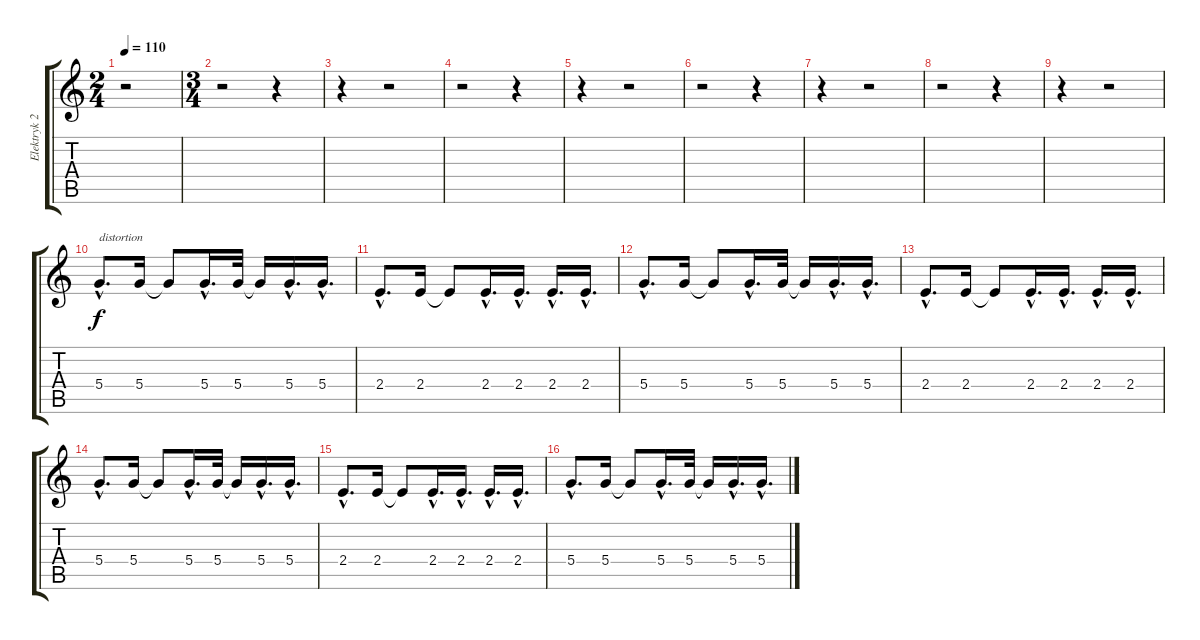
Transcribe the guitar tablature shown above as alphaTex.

\track ("Elektryk 2" "Elektryk 2") {instrument electricguitarclean}
\staff {score tabs}
\tuning (E4 B3 G3 D3 A2 E2) {hide}
\ts (2 4)
\tempo 110
\clef g2
\ks c
r.2{dy f} |
\ts (3 4)
r.2 r.4 |
r.4 r.2 |
r.2 r.4 |
r.4 r.2 |
r.2 r.4 |
r.4 r.2 |
r.2 r.4 |
r.4 r.2 |
5.4{hac}.8{d txt "distortion" instrument distortionguitar} 5.4.16 5.4{t}.8 5.4{hac}.16{d} 5.4.32 5.4{t}.16 5.4{hac}.16{d} 5.4{hac}.16{d} |
2.4{hac}.8{d} 2.4.16 2.4{t}.8 2.4{hac}.16{d} 2.4{hac}.16{d} 2.4{hac}.16{d} 2.4{hac}.16{d} |
5.4{hac}.8{d} 5.4.16 5.4{t}.8 5.4{hac}.16{d} 5.4.32 5.4{t}.16 5.4{hac}.16{d} 5.4{hac}.16{d} |
2.4{hac}.8{d} 2.4.16 2.4{t}.8 2.4{hac}.16{d} 2.4{hac}.16{d} 2.4{hac}.16{d} 2.4{hac}.16{d} |
5.4{hac}.8{d} 5.4.16 5.4{t}.8 5.4{hac}.16{d} 5.4.32 5.4{t}.16 5.4{hac}.16{d} 5.4{hac}.16{d} |
2.4{hac}.8{d} 2.4.16 2.4{t}.8 2.4{hac}.16{d} 2.4{hac}.16{d} 2.4{hac}.16{d} 2.4{hac}.16{d} |
5.4{hac}.8{d} 5.4.16 5.4{t}.8 5.4{hac}.16{d} 5.4.32 5.4{t}.16 5.4{hac}.16{d} 5.4{hac}.16{d}
